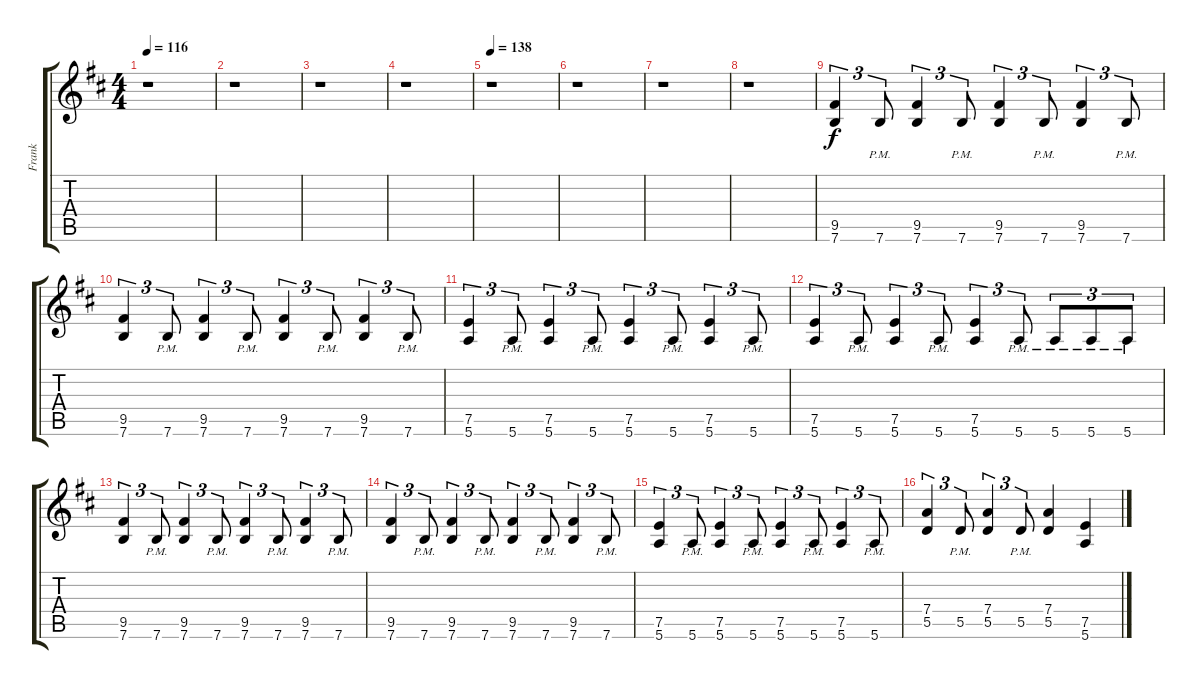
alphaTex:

\track ("Frank" "Frank") {instrument distortionguitar}
\staff {score tabs}
\tuning (E4 B3 G3 D3 A2 E2) {hide}
\ts (4 4)
\tempo 116
\clef g2
\ks d
r.1{dy f} |
r.1 |
r.1 |
r.1 |
\tempo 138
r.1 |
r.1 |
r.1 |
r.1 |
(9.5 7.6).4{tu (3 2)} 7.6{pm}.8{tu (3 2)} (9.5 7.6).4{tu (3 2)} 7.6{pm}.8{tu (3 2)} (9.5 7.6).4{tu (3 2)} 7.6{pm}.8{tu (3 2)} (9.5 7.6).4{tu (3 2)} 7.6{pm}.8{tu (3 2)} |
(9.5 7.6).4{tu (3 2)} 7.6{pm}.8{tu (3 2)} (9.5 7.6).4{tu (3 2)} 7.6{pm}.8{tu (3 2)} (9.5 7.6).4{tu (3 2)} 7.6{pm}.8{tu (3 2)} (9.5 7.6).4{tu (3 2)} 7.6{pm}.8{tu (3 2)} |
(7.5 5.6).4{tu (3 2)} 5.6{pm}.8{tu (3 2)} (7.5 5.6).4{tu (3 2)} 5.6{pm}.8{tu (3 2)} (7.5 5.6).4{tu (3 2)} 5.6{pm}.8{tu (3 2)} (7.5 5.6).4{tu (3 2)} 5.6{pm}.8{tu (3 2)} |
(7.5 5.6).4{tu (3 2)} 5.6{pm}.8{tu (3 2)} (7.5 5.6).4{tu (3 2)} 5.6{pm}.8{tu (3 2)} (7.5 5.6).4{tu (3 2)} 5.6{pm}.8{tu (3 2)} 5.6{pm}.8{tu (3 2)} 5.6{pm}.8{tu (3 2)} 5.6{pm}.8{tu (3 2)} |
(9.5 7.6).4{tu (3 2)} 7.6{pm}.8{tu (3 2)} (9.5 7.6).4{tu (3 2)} 7.6{pm}.8{tu (3 2)} (9.5 7.6).4{tu (3 2)} 7.6{pm}.8{tu (3 2)} (9.5 7.6).4{tu (3 2)} 7.6{pm}.8{tu (3 2)} |
(9.5 7.6).4{tu (3 2)} 7.6{pm}.8{tu (3 2)} (9.5 7.6).4{tu (3 2)} 7.6{pm}.8{tu (3 2)} (9.5 7.6).4{tu (3 2)} 7.6{pm}.8{tu (3 2)} (9.5 7.6).4{tu (3 2)} 7.6{pm}.8{tu (3 2)} |
(7.5 5.6).4{tu (3 2)} 5.6{pm}.8{tu (3 2)} (7.5 5.6).4{tu (3 2)} 5.6{pm}.8{tu (3 2)} (7.5 5.6).4{tu (3 2)} 5.6{pm}.8{tu (3 2)} (7.5 5.6).4{tu (3 2)} 5.6{pm}.8{tu (3 2)} |
(7.4 5.5).4{tu (3 2)} 5.5{pm}.8{tu (3 2)} (7.4 5.5).4{tu (3 2)} 5.5{pm}.8{tu (3 2)} (7.4 5.5).4 (7.5 5.6).4
